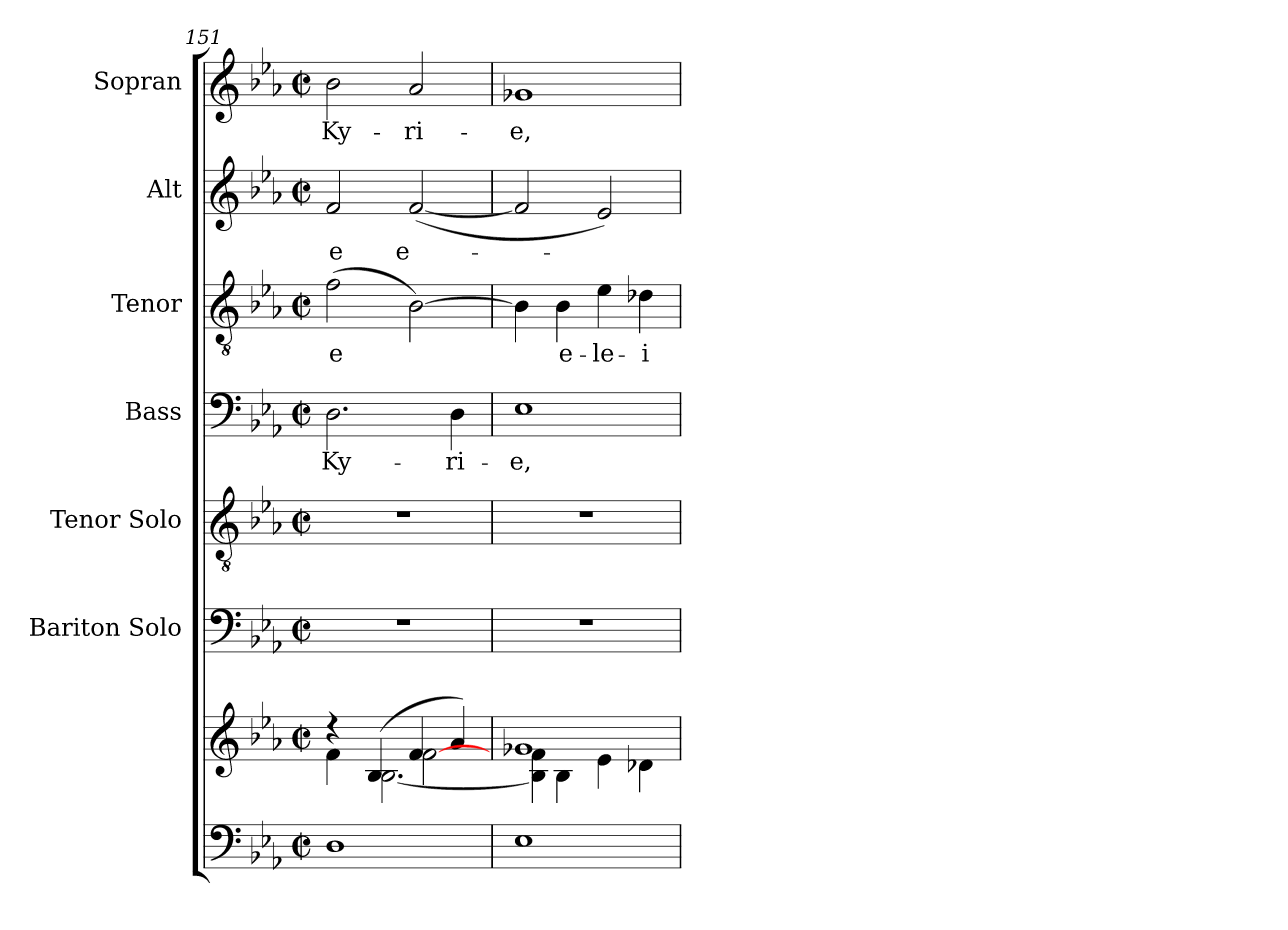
**kern	**kern	**kern	**kern	**kern	**text	**kern	**text	**kern	**text	**kern	**text
*part7	*part7	*part6	*part5	*part4	*part4	*part3	*part3	*part2	*part2	*part1	*part1
*staff8	*staff7	*staff6	*staff5	*staff4	*staff4	*staff3	*staff3	*staff2	*staff2	*staff1	*staff1
*	*	*I"Bariton Solo	*I"Tenor Solo	*I"Bass	*	*I"Tenor	*	*I"Alt	*	*I"Sopran	*
*	*	*	*	*I'B.	*	*I'T.	*	*I'A.	*	*I'S.	*
*clefF4	*clefG2	*clefF4	*clefGv2	*clefF4	*	*clefGv2	*	*clefG2	*	*clefG2	*
*k[b-e-a-]	*k[b-e-a-]	*k[b-e-a-]	*k[b-e-a-]	*k[b-e-a-]	*	*k[b-e-a-]	*	*k[b-e-a-]	*	*k[b-e-a-]	*
*E-:	*E-:	*E-:	*E-:	*E-:	*	*E-:	*	*E-:	*	*E-:	*
*M2/2	*M2/2	*M2/2	*M2/2	*M2/2	*	*M2/2	*	*M2/2	*	*M2/2	*
*met(c|)	*met(c|)	*met(c|)	*met(c|)	*met(c|)	*	*met(c|)	*	*met(c|)	*	*met(c|)	*
=151	=151	=151	=151	=151	=151	=151	=151	=151	=151	=151	=151
*	*^	*	*	*	*	*	*	*	*	*	*
*	*	*^	*	*	*	*	*	*	*	*	*	*
!	!	!	!	!	!	!	!LO:LY:b	!	!LO:LY:b	!	!LO:LY:b	!	!LO:LY:b
1D	4rdd	4f\	2ryy	1r	1r	2.D\	Ky-	(>2f\	-e	2f/	-e	2b-\	Ky-
.	(4B-/	[<2.B-\	.	.	.	.	.	.	.	.	.	.	.
!	!	!	!	!	!	!	!	!	!	!	!LO:LY:b	!	!LO:LY:b
.	4f/	.	[<2f\	.	.	.	.	[2B-\)	.	(<[2f/	e-	2a-/	-ri-
!	!	!	!	!	!	!	!LO:LY:b	!	!	!	!	!	!
.	4a-/)	.	.	.	.	4D\	-ri-	.	.	.	.	.	.
*	*	*v	*v	*	*	*	*	*	*	*	*	*	*
=152	=152	=152	=152	=152	=152	=152	=152	=152	=152	=152	=152	=152
!	!	!	!	!	!	!LO:LY:b	!	!	!	!	!	!LO:LY:b
1E-	1g-X	4B-\] 4f\	1r	1r	1E-	-e,	4B-\]	.	2f/]	.	1g-X	-e,
!	!	!	!	!	!	!	!	!LO:LY:b	!	!	!	!
.	.	4B-\	.	.	.	.	4B-\	e-	.	.	.	.
!	!	!	!	!	!	!	!	!LO:LY:b	!	!	!	!
.	.	4e-\	.	.	.	.	4e-\	-le-	2e-/)	.	.	.
!	!	!	!	!	!	!	!	!LO:LY:b	!	!	!	!
.	.	4d-X\	.	.	.	.	4d-X\	-i-	.	.	.	.
*	*v	*v	*	*	*	*	*	*	*	*	*	*
=	=	=	=	=	=	=	=	=	=	=	=
*-	*-	*-	*-	*-	*-	*-	*-	*-	*-	*-	*-
